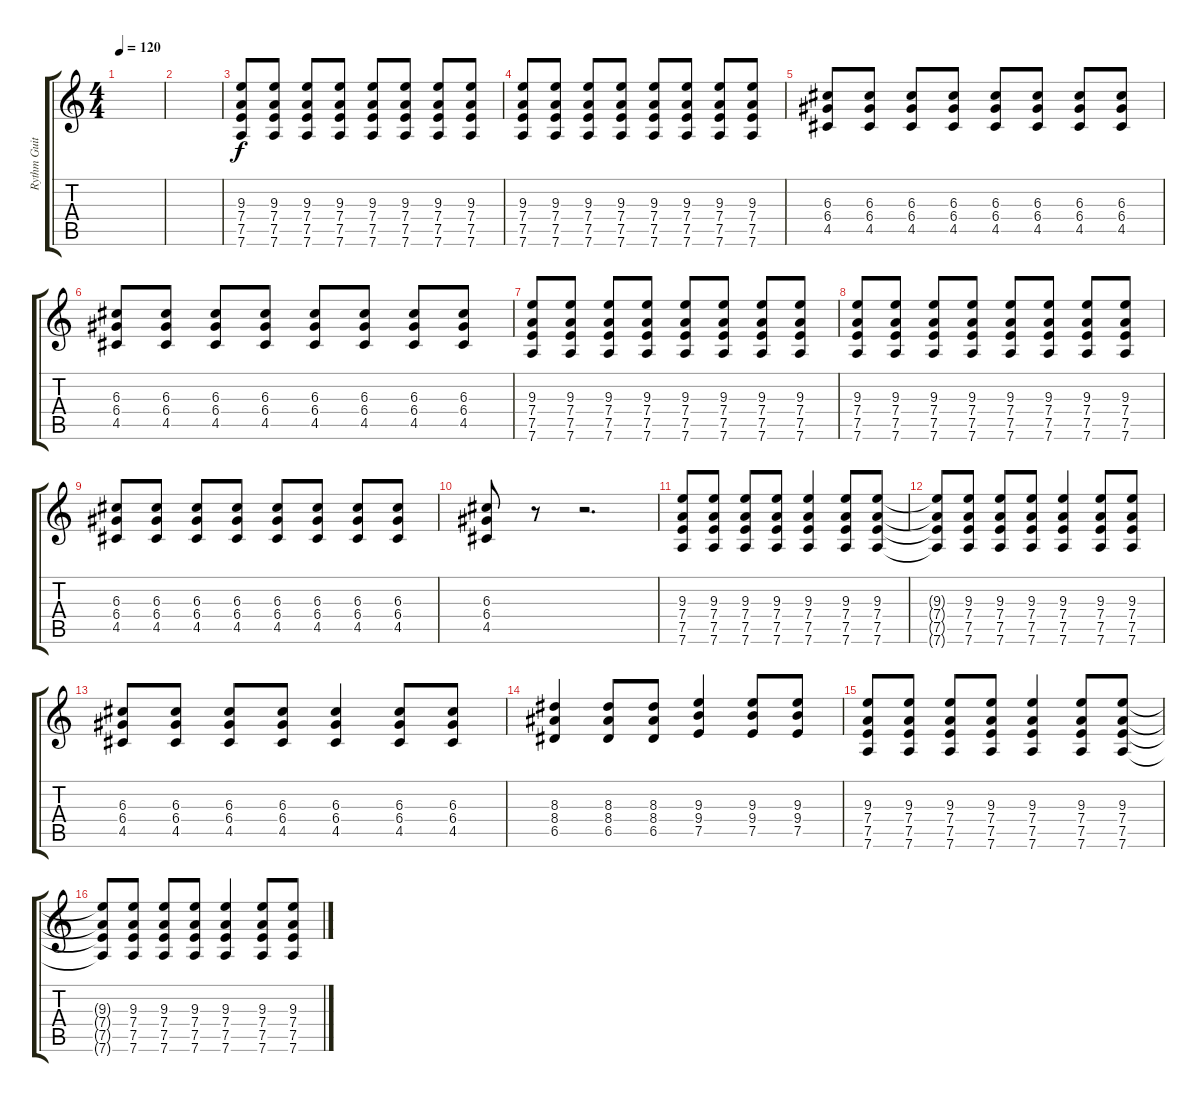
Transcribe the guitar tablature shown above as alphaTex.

\track ("Rythm Guitar" "Rythm Guit") {instrument overdrivenguitar}
\staff {score tabs}
\tuning (E4 B3 G3 D3 A2 D2) {hide}
\ts (4 4)
\tempo 120
\clef g2
\ks c
|
|
(9.3 7.4 7.5 7.6).8 (9.3 7.4 7.5 7.6).8 (9.3 7.4 7.5 7.6).8 (9.3 7.4 7.5 7.6).8 (9.3 7.4 7.5 7.6).8 (9.3 7.4 7.5 7.6).8 (9.3 7.4 7.5 7.6).8 (9.3 7.4 7.5 7.6).8 |
(9.3 7.4 7.5 7.6).8 (9.3 7.4 7.5 7.6).8 (9.3 7.4 7.5 7.6).8 (9.3 7.4 7.5 7.6).8 (9.3 7.4 7.5 7.6).8 (9.3 7.4 7.5 7.6).8 (9.3 7.4 7.5 7.6).8 (9.3 7.4 7.5 7.6).8 |
(6.3 6.4 4.5).8 (6.3 6.4 4.5).8 (6.3 6.4 4.5).8 (6.3 6.4 4.5).8 (6.3 6.4 4.5).8 (6.3 6.4 4.5).8 (6.3 6.4 4.5).8 (6.3 6.4 4.5).8 |
(6.3 6.4 4.5).8 (6.3 6.4 4.5).8 (6.3 6.4 4.5).8 (6.3 6.4 4.5).8 (6.3 6.4 4.5).8 (6.3 6.4 4.5).8 (6.3 6.4 4.5).8 (6.3 6.4 4.5).8 |
(9.3 7.4 7.5 7.6).8 (9.3 7.4 7.5 7.6).8 (9.3 7.4 7.5 7.6).8 (9.3 7.4 7.5 7.6).8 (9.3 7.4 7.5 7.6).8 (9.3 7.4 7.5 7.6).8 (9.3 7.4 7.5 7.6).8 (9.3 7.4 7.5 7.6).8 |
(9.3 7.4 7.5 7.6).8 (9.3 7.4 7.5 7.6).8 (9.3 7.4 7.5 7.6).8 (9.3 7.4 7.5 7.6).8 (9.3 7.4 7.5 7.6).8 (9.3 7.4 7.5 7.6).8 (9.3 7.4 7.5 7.6).8 (9.3 7.4 7.5 7.6).8 |
(6.3 6.4 4.5).8 (6.3 6.4 4.5).8 (6.3 6.4 4.5).8 (6.3 6.4 4.5).8 (6.3 6.4 4.5).8 (6.3 6.4 4.5).8 (6.3 6.4 4.5).8 (6.3 6.4 4.5).8 |
(6.3 6.4 4.5).8 r.8 r.2{d} |
(9.3 7.4 7.5 7.6).8 (9.3 7.4 7.5 7.6).8 (9.3 7.4 7.5 7.6).8 (9.3 7.4 7.5 7.6).8 (9.3 7.4 7.5 7.6).4 (9.3 7.4 7.5 7.6).8 (9.3 7.4 7.5 7.6).8 |
(9.3{t} 7.4{t} 7.5{t} 7.6{t}).8 (9.3 7.4 7.5 7.6).8 (9.3 7.4 7.5 7.6).8 (9.3 7.4 7.5 7.6).8 (9.3 7.4 7.5 7.6).4 (9.3 7.4 7.5 7.6).8 (9.3 7.4 7.5 7.6).8 |
(6.3 6.4 4.5).8 (6.3 6.4 4.5).8 (6.3 6.4 4.5).8 (6.3 6.4 4.5).8 (6.3 6.4 4.5).4 (6.3 6.4 4.5).8 (6.3 6.4 4.5).8 |
(8.3 8.4 6.5).4 (8.3 8.4 6.5).8 (8.3 8.4 6.5).8 (9.3 9.4 7.5).4 (9.3 9.4 7.5).8 (9.3 9.4 7.5).8 |
(9.3 7.4 7.5 7.6).8 (9.3 7.4 7.5 7.6).8 (9.3 7.4 7.5 7.6).8 (9.3 7.4 7.5 7.6).8 (9.3 7.4 7.5 7.6).4 (9.3 7.4 7.5 7.6).8 (9.3 7.4 7.5 7.6).8 |
(9.3{t} 7.4{t} 7.5{t} 7.6{t}).8 (9.3 7.4 7.5 7.6).8 (9.3 7.4 7.5 7.6).8 (9.3 7.4 7.5 7.6).8 (9.3 7.4 7.5 7.6).4 (9.3 7.4 7.5 7.6).8 (9.3 7.4 7.5 7.6).8
